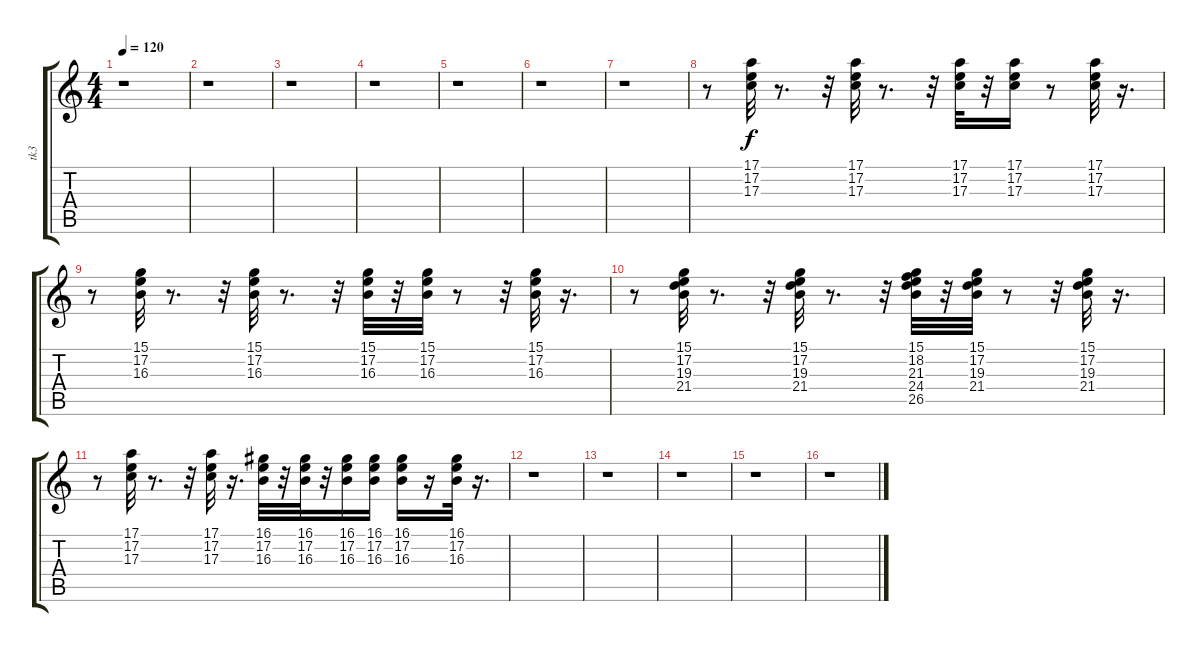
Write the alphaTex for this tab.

\track ("tk3" "tk3") {instrument kalimba}
\staff {score tabs}
\tuning (E4 B3 G3 D3 A2 E2) {hide}
\ts (4 4)
\tempo 120
\clef g2
\ks c
r.1{dy f instrument kalimba} |
r.1 |
r.1 |
r.1 |
r.1 |
r.1 |
r.1 |
r.8 (17.1 17.2 17.3).32{balance 8 instrument kalimba} r.8{d} r.32 (17.1 17.2 17.3).32 r.8{d} r.32 (17.1 17.2 17.3).32 r.32 (17.1 17.2 17.3).16 r.8 (17.1 17.2 17.3).32 r.16{d} |
r.8 (15.1 17.2 16.3).32 r.8{d} r.32 (15.1 17.2 16.3).32 r.8{d} r.32 (15.1 17.2 16.3).32 r.32 (15.1 17.2 16.3).32 r.8 r.32 (15.1 17.2 16.3).32 r.16{d} |
r.8 (15.1 17.2 19.3 21.4).32 r.8{d} r.32 (15.1 17.2 19.3 21.4).32 r.8{d} r.32 (15.1 18.2 21.3 24.4 26.5).32 r.32 (15.1 17.2 19.3 21.4).32 r.8 r.32 (15.1 17.2 19.3 21.4).32 r.16{d} |
r.8 (17.1 17.2 17.3).32 r.8{d} r.32 (17.1 17.2 17.3).32 r.16{d} (16.1 17.2 16.3).32 r.32 (16.1 17.2 16.3).32 r.32 (16.1 17.2 16.3).16 (16.1 17.2 16.3).16 (16.1 17.2 16.3).16 r.16 (16.1 17.2 16.3).32 r.16{d} |
r.1 |
r.1 |
r.1 |
r.1 |
r.1
